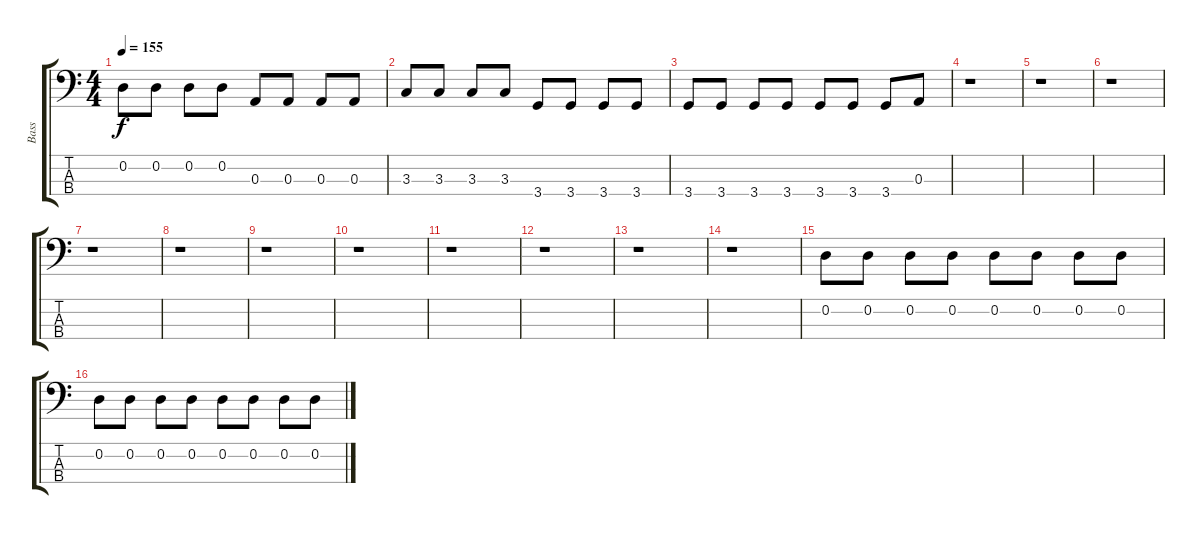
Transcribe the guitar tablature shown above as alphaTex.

\track ("Bass" "Bass") {instrument electricbasspick}
\staff {score tabs}
\tuning (G2 D2 A1 E1) {hide}
\ts (4 4)
\tempo 155
\clef f4
\ks c
0.2.8{dy f} 0.2.8 0.2.8 0.2.8 0.3.8 0.3.8 0.3.8 0.3.8 |
3.3.8 3.3.8 3.3.8 3.3.8 3.4.8 3.4.8 3.4.8 3.4.8 |
3.4.8 3.4.8 3.4.8 3.4.8 3.4.8 3.4.8 3.4.8 0.3.8 |
r.1 |
r.1 |
r.1 |
r.1 |
r.1 |
r.1 |
r.1 |
r.1 |
r.1 |
r.1 |
r.1 |
0.2.8 0.2.8 0.2.8 0.2.8 0.2.8 0.2.8 0.2.8 0.2.8 |
0.2.8 0.2.8 0.2.8 0.2.8 0.2.8 0.2.8 0.2.8 0.2.8
